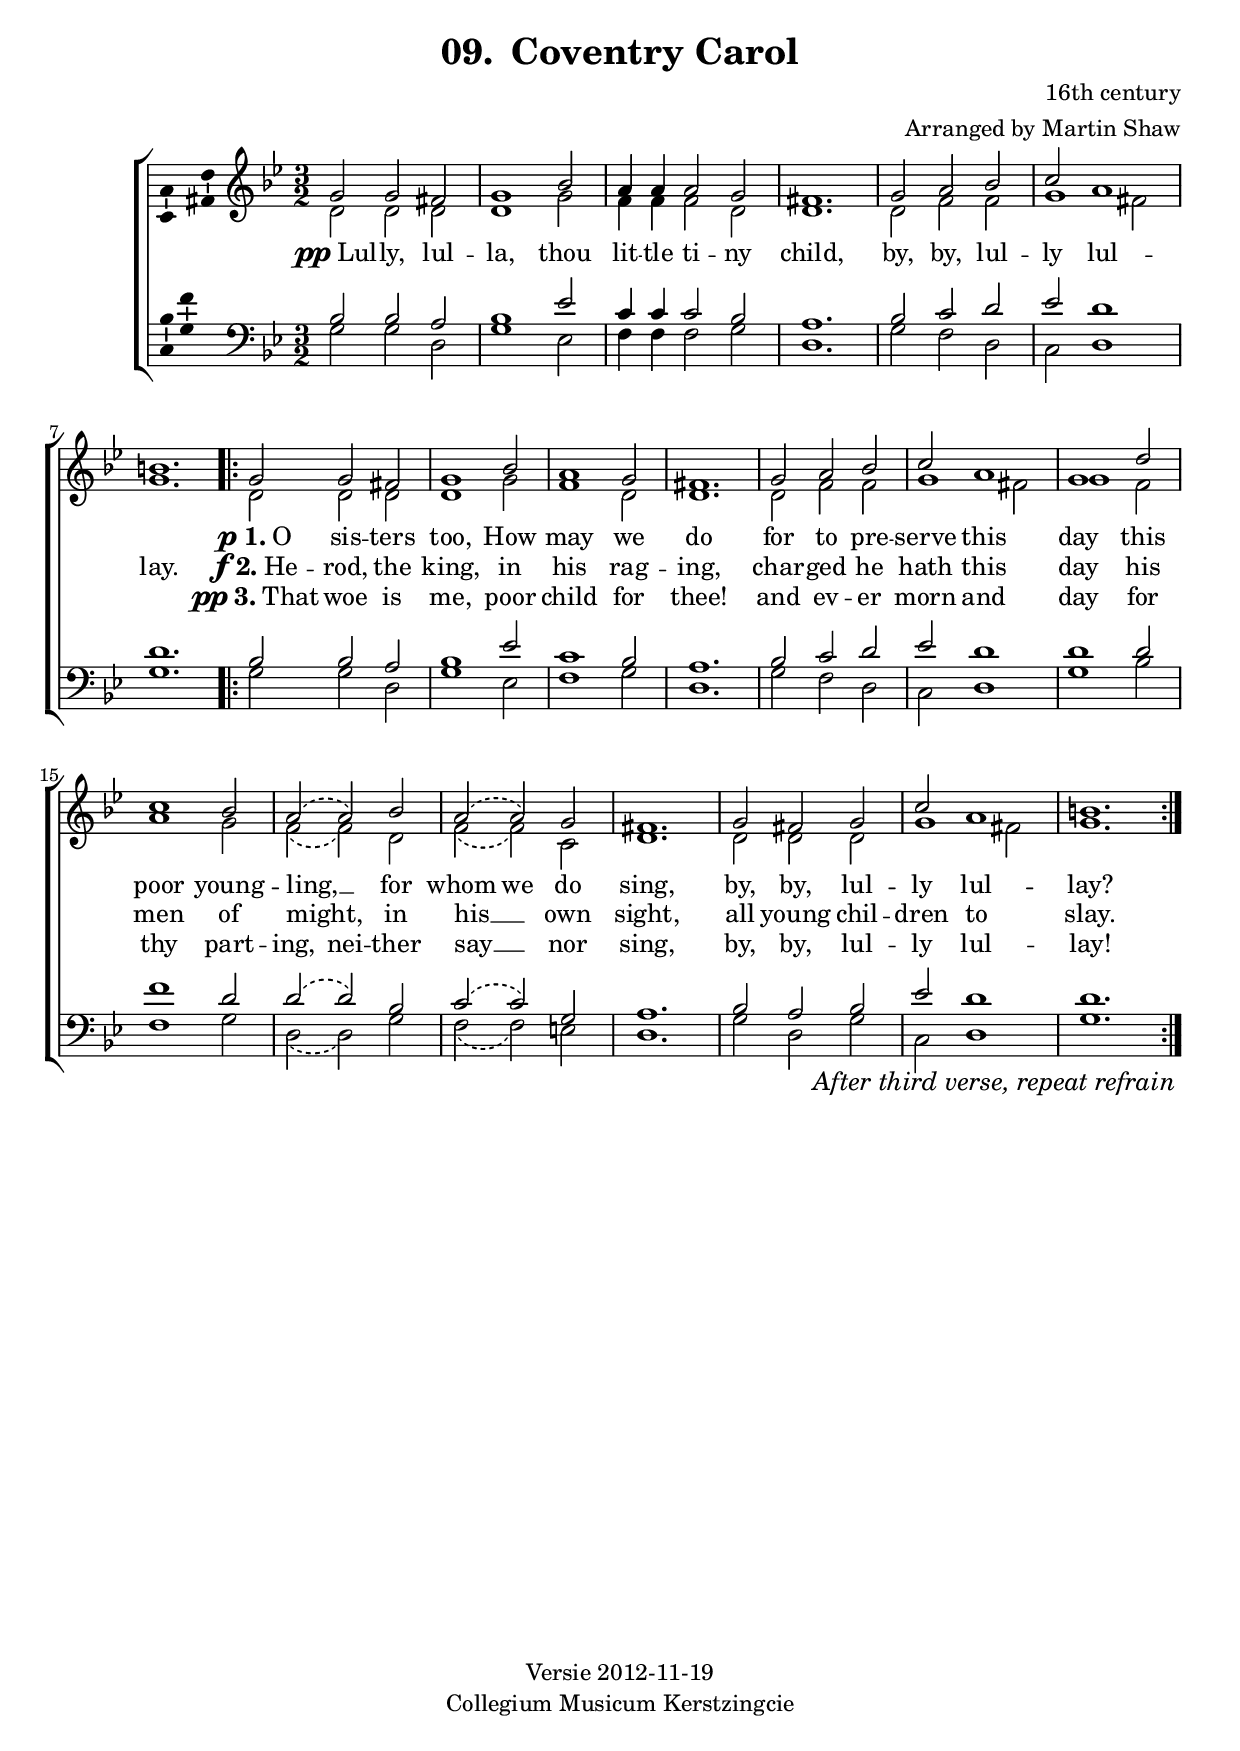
% vim: set fileformat=dos:
\version "2.12.3"

% vim: set fileformat=dos:

soprano = \relative c'' {
  \clef "treble" \key g \minor \time 3/2 | % 1
  \phrasingSlurDashed
  g2 g2 fis2 | % 2
  g1 bes2 | % 3
  a4 a4 a2 g2 | % 4
  fis1. | % 5
  g2 a2 bes2 | % 6
  c2 a1 | % 7
  b1. \repeat volta 3 {
    | % 8
    | % 8
    g2 g2 fis2 | % 9
    g1 bes2 | \barNumberCheck #10
    a1 g2 | % 11
    fis1. | % 12
    g2 a2 bes2 | % 13
    c2 a1 | % 14
    g1 d'2 | % 15
    c1 bes2 | % 16
    a2 \( a2 \) bes2 | % 17
    a2 \( a2 \) g2 | % 18
    fis1. | % 19
    g2 fis2 g2 | \barNumberCheck #20
    c2 a1 | % 21
    b1. }
}

alto = \relative c' {
  \clef "treble" \key g \minor \time 3/2 | % 1
  \phrasingSlurDashed
  d2 d2 d2 | % 2
  d1 g2 | % 3
  f4 f4 f2 d2 | % 4
  d1. | % 5
  d2 f2 f2 | % 6
  g1 fis2 | % 7
  g1. \repeat volta 3 {
      | % 8
      | % 8
      d2 d2 d2 | % 9
      d1 g2 | \barNumberCheck #10
      f1 d2 | % 11
      d1. | % 12
      d2 f2 f2 | % 13
      g1 fis2 | % 14
      g1 f2 | % 15
      a1 g2 | % 16
      f2 \( f2 \) d2 | % 17
      f2 \( f2 \) c2 | % 18
      d1. | % 19
      d2 d2 d2 | \barNumberCheck #20
      g1 fis2 | % 21
      g1. 
  }
}

tenor = \relative c' {
  \clef "bass" \key g \minor \time 3/2 bes2 bes2 a2 | % 2
  \phrasingSlurDashed
  bes1 es2 | % 3
  c4 c4 c2 bes2 | % 4
  a1. | % 5
  bes2 c2 d2 | % 6
  es2 d1 | % 7
  d1. \repeat volta 3 {
    | % 8
    bes2 bes2 a2 | % 9
    bes1 es2 | \barNumberCheck #10
    c1 bes2 | % 11
    a1. | % 12
    bes2 c2 d2 | % 13
    es2 d1 | % 14
    d1 d2 | % 15
    f1 d2 | % 16
    d2 \( d2 \) bes2 | % 17
    c2 \( c2 \) g2 | % 18
    a1. | % 19
    bes2 a2 bes2 | \barNumberCheck #20
    es2 d1 | % 21
    d1. } 
}

bass = \relative c' {
  \clef "bass" \key g \minor \time 3/2 g2 g2 d2 | % 2
  \phrasingSlurDashed
  g1 es2 | % 3
  f4 f4 f2 g2 | % 4
  d1. | % 5
  g2 f2 d2 | % 6
  c2 d1 | % 7
  g1. \repeat volta 3 {
    | % 8
    g2 g2 d2 | % 9
    g1 es2 | \barNumberCheck #10
    f1 g2 | % 11
    d1. | % 12
    g2 f2 d2 | % 13
    c2 d1 | % 14
    g1 bes2 | % 15
    f1 g2 | % 16
    d2 \( d2 \) g2 | % 17
    f2 \( f2 \) e2 | % 18
    d1. | % 19
    g2 d2 g2 | \barNumberCheck #20
    c,2 d1 | % 21
    g1. 
    \once \override Score.RehearsalMark #'break-visibility = #end-of-line-visible
    \once \override Score.RehearsalMark #'self-alignment-X = #RIGHT
    \once \override Score.RehearsalMark #'direction = #DOWN
    \mark \markup{ \smaller \italic "After third verse, repeat refrain" }
  }
}

verseOne = \lyricmode {
  \skip4 \skip4 \skip4 \skip4
  \skip4 \skip4 \skip4 \skip4 \skip4 \skip4 \skip4 \skip4 \skip4
  \skip4 \skip4 \skip4 
  \markup{\dynamic p \bold{1.} O} sis -- ters too, 
  How may we do for to pre -- serve this day 
  this poor young -- ling, __ _
  for whom we do sing,
  by, by, lul -- ly lul -- lay? 
}
verseTwo = \lyricmode {
  \markup{\dynamic pp Lul} -- ly, lul -- la, 
  thou lit -- tle ti -- ny child, 
  by, by, lul -- ly lul -- lay. 
  \markup{\dynamic f \bold {2.} He} -- rod, the king, 
  in his rag -- ing, 
  char -- ged he hath this day 
  his men of might, _ in his __ _ own sight, 
  all young chil -- dren to slay. 
}

verseThree = \lyricmode {
  \skip4 \skip4 \skip4 \skip4
  \skip4 \skip4 \skip4 \skip4 \skip4 \skip4 \skip4 \skip4 \skip4
  \skip4 \skip4 \skip4 
  \markup{\dynamic pp \bold{3.} That} woe is me, 
  poor child for thee! 
  and ev -- er morn and day 
  for thy part -- ing, 
  nei -- ther say __ _ nor sing, 
  by, by, lul -- ly lul -- lay! 
}


nummer = "09. "

\header {
  title = \markup { \nummer "Coventry Carol" }
  composer = "16th century"
  arranger = "Arranged by Martin Shaw"
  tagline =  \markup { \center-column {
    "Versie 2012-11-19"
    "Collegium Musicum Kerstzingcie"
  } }
}

\score {
  \new ChoirStaff <<
    \new Staff = "upper" <<
      \clef "treble"
      \new Voice = "vSoprano" { 
        \override Ambitus #'X-offset = #4.0
        \voiceOne \soprano 
      }
      \new Voice = "vAlto" { \voiceTwo \alto }
    >>

    \new Lyrics \lyricsto "vSoprano" \verseOne
    \new Lyrics \lyricsto "vSoprano" \verseTwo
    \new Lyrics \lyricsto "vSoprano" \verseThree

    \new Staff = "lower" <<
      \clef "bass"
      \new Voice = "vTenor" { 
        \override Ambitus #'X-offset = #2.0
        \voiceOne \tenor 
      }
      \new Voice = "vBass" { \voiceTwo \bass }
    >>
  >>
  \layout { 
    % We can haz ambitus to display pitch range?
    \context { \Voice 
      \consists "Ambitus_engraver"
    }
  }
}
